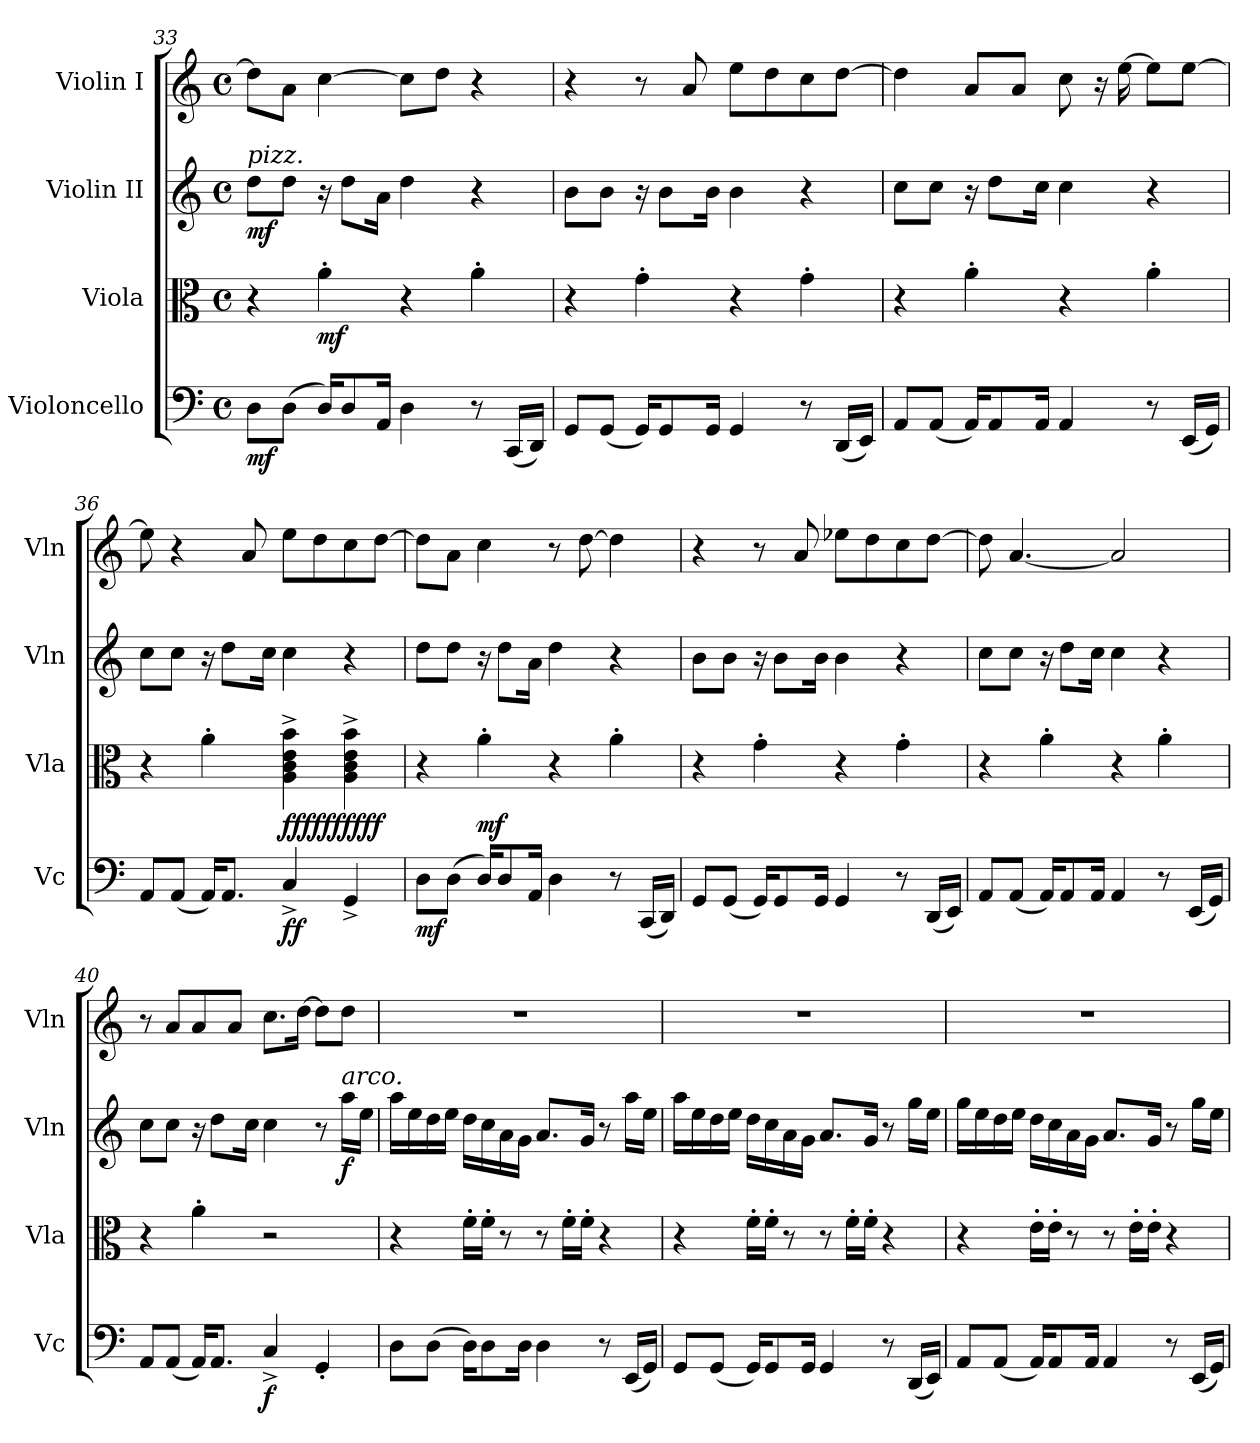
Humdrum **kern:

**kern	**dynam	**kern	**dynam	**kern	**dynam	**kern
*part4	*part4	*part3	*part3	*part2	*part2	*part1
*staff4	*staff4	*staff3	*staff3	*staff2	*staff2	*staff1
*I"Violoncello	*	*I"Viola	*	*I"Violin II	*	*I"Violin I
*I'Vc	*	*I'Vla	*	*I'Vln	*	*I'Vln
*clefF4	*	*clefC3	*	*clefG2	*	*clefG2
*k[]	*	*k[]	*	*k[]	*	*k[]
*M4/4	*	*M4/4	*	*M4/4	*	*M4/4
*met(c)	*	*met(c)	*	*met(c)	*	*met(c)
=33	=33	=33	=33	=33	=33	=33
!	!	!	!	!LO:TX:a:i:t=pizz.	!	!
!	!LO:DY:b	!	!	!	!LO:DY:b	!
8D\L	mf	4r	.	8dd\L	mf	8dd\L]
(8D\J	.	.	.	8dd\J	.	8a\J
!	!	!	!LO:DY:b	!	!	!
16D/KL)	.	4a'\	mf	16r	.	[4cc\
8D/	.	.	.	8dd\L	.	.
16AA/Jk	.	.	.	16a\Jk	.	.
4D\	.	4r	.	4dd\	.	8cc\L]
.	.	.	.	.	.	8dd\J
8r	.	4a'\	.	4r	.	4r
(16CC/LL	.	.	.	.	.	.
16DD/JJ)	.	.	.	.	.	.
!!LO:LB:g=z
=34	=34	=34	=34	=34	=34	=34
8GG/L	.	4r	.	8b\L	.	4r
(8GG/J	.	.	.	8b\J	.	.
16GG/KL)	.	4g'\	.	16r	.	8r
8GG/	.	.	.	8b\L	.	.
.	.	.	.	.	.	8a/
16GG/Jk	.	.	.	16b\Jk	.	.
4GG/	.	4r	.	4b\	.	8ee\L
.	.	.	.	.	.	8dd\
8r	.	4g'\	.	4r	.	8cc\
(16DD/LL	.	.	.	.	.	[8dd\J
16EE/JJ)	.	.	.	.	.	.
=35	=35	=35	=35	=35	=35	=35
8AA/L	.	4r	.	8cc\L	.	4dd\]
(8AA/J	.	.	.	8cc\J	.	.
16AA/KL)	.	4a'\	.	16r	.	8a/L
8AA/	.	.	.	8dd\L	.	.
.	.	.	.	.	.	8a/J
16AA/Jk	.	.	.	16cc\Jk	.	.
4AA/	.	4r	.	4cc\	.	8cc\
.	.	.	.	.	.	16r
.	.	.	.	.	.	[16ee\
8r	.	4a'\	.	4r	.	8ee\L]
(16EE/LL	.	.	.	.	.	[8ee\J
16GG/JJ)	.	.	.	.	.	.
=36	=36	=36	=36	=36	=36	=36
8AA/L	.	4r	.	8cc\L	.	8ee\]
(8AA/J	.	.	.	8cc\J	.	4r
16AA/KL)	.	4a'\	.	16r	.	.
8.AA/J	.	.	.	8dd\L	.	.
.	.	.	.	.	.	8a/
.	.	.	.	16cc\Jk	.	.
!	!LO:DY:b	!	!	!	!	!
!	!LO:DY:n=1:b	!	!LO:DY:b	!	!	!
!	!	!	!LO:DY:n=1:b	!	!	!
!	!	!	!LO:DY:n=2:b	!	!	!
!	!	!	!LO:DY:n=3:b	!	!	!
!	!	!	!LO:DY:n=4:b	!	!	!
!	!	!	!LO:DY:n=5:b	!	!	!
!	!	!	!LO:DY:n=6:b	!	!	!
!	!	!	!LO:DY:n=7:b	!	!	!
!	!	!	!LO:DY:n=8:b	!	!	!
!	!	!	!LO:DY:n=9:b	!	!	!
4C^/	f f	4A\^ 4c\^ 4e\^ 4b\^	f f f f f f f f f f	4cc\	.	8ee\L
.	.	.	.	.	.	8dd\
4GG^/	.	4A\^ 4c\^ 4e\^ 4b\^	.	4r	.	8cc\
.	.	.	.	.	.	[8dd\J
=37	=37	=37	=37	=37	=37	=37
!	!LO:DY:b	!	!	!	!	!
8D\L	mf	4r	.	8dd\L	.	8dd\L]
(8D\J	.	.	.	8dd\J	.	8a\J
!	!	!	!LO:DY:b	!	!	!
16D/KL)	.	4a'\	mf	16r	.	4cc\
8D/	.	.	.	8dd\L	.	.
16AA/Jk	.	.	.	16a\Jk	.	.
4D\	.	4r	.	4dd\	.	8r
.	.	.	.	.	.	[8dd\
8r	.	4a'\	.	4r	.	4dd\]
(16CC/LL	.	.	.	.	.	.
16DD/JJ)	.	.	.	.	.	.
!!LO:LB:g=z
=38	=38	=38	=38	=38	=38	=38
8GG/L	.	4r	.	8b\L	.	4r
(8GG/J	.	.	.	8b\J	.	.
16GG/KL)	.	4g'\	.	16r	.	8r
8GG/	.	.	.	8b\L	.	.
.	.	.	.	.	.	8a/
16GG/Jk	.	.	.	16b\Jk	.	.
4GG/	.	4r	.	4b\	.	8ee-X\L
.	.	.	.	.	.	8dd\
8r	.	4g'\	.	4r	.	8cc\
(16DD/LL	.	.	.	.	.	[8dd\J
16EE/JJ)	.	.	.	.	.	.
=39	=39	=39	=39	=39	=39	=39
8AA/L	.	4r	.	8cc\L	.	8dd\]
(8AA/J	.	.	.	8cc\J	.	[4.a/
16AA/KL)	.	4a'\	.	16r	.	.
8AA/	.	.	.	8dd\L	.	.
16AA/Jk	.	.	.	16cc\Jk	.	.
4AA/	.	4r	.	4cc\	.	2a/]
8r	.	4a'\	.	4r	.	.
(16EE/LL	.	.	.	.	.	.
16GG/JJ)	.	.	.	.	.	.
=40	=40	=40	=40	=40	=40	=40
8AA/L	.	4r	.	8cc\L	.	8r
(8AA/J	.	.	.	8cc\J	.	8a/L
16AA/KL)	.	4a'\	.	16r	.	8a/
8.AA/J	.	.	.	8dd\L	.	.
.	.	.	.	.	.	8a/J
.	.	.	.	16cc\Jk	.	.
!	!LO:DY:b	!	!	!	!	!
4C^/	f	2r	.	4cc\	.	8.cc\L
.	.	.	.	.	.	[16dd\Jk
4GG'/	.	.	.	8r	.	8dd\L]
!	!	!	!	!LO:TX:a:i:t=arco.	!	!
!	!	!	!	!	!LO:DY:b	!
.	.	.	.	16aa\LL	f	8dd\J
.	.	.	.	16ee\JJ	.	.
=41	=41	=41	=41	=41	=41	=41
8D\L	.	4r	.	16aa\LL	.	1r
.	.	.	.	16ee\	.	.
(8D\J	.	.	.	16dd\	.	.
.	.	.	.	16ee\JJ	.	.
16D\KL)	.	16f'\LL	.	16dd\LL	.	.
8D\	.	16f'\JJ	.	16cc\	.	.
.	.	8r	.	16a\	.	.
16D\Jk	.	.	.	16g\JJ	.	.
4D\	.	8r	.	8.a/L	.	.
.	.	16f'\LL	.	.	.	.
.	.	16f'\JJ	.	16g/Jk	.	.
8r	.	4r	.	8r	.	.
(16EE/LL	.	.	.	16aa\LL	.	.
16GG/JJ)	.	.	.	16ee\JJ	.	.
!!LO:PB:g=z
=42	=42	=42	=42	=42	=42	=42
8GG/L	.	4r	.	16aa\LL	.	1r
.	.	.	.	16ee\	.	.
(8GG/J	.	.	.	16dd\	.	.
.	.	.	.	16ee\JJ	.	.
16GG/KL)	.	16f'\LL	.	16dd\LL	.	.
8GG/	.	16f'\JJ	.	16cc\	.	.
.	.	8r	.	16a\	.	.
16GG/Jk	.	.	.	16g\JJ	.	.
4GG/	.	8r	.	8.a/L	.	.
.	.	16f'\LL	.	.	.	.
.	.	16f'\JJ	.	16g/Jk	.	.
8r	.	4r	.	8r	.	.
(16DD/LL	.	.	.	16gg\LL	.	.
16EE/JJ)	.	.	.	16ee\JJ	.	.
=43	=43	=43	=43	=43	=43	=43
8AA/L	.	4r	.	16gg\LL	.	1r
.	.	.	.	16ee\	.	.
(8AA/J	.	.	.	16dd\	.	.
.	.	.	.	16ee\JJ	.	.
16AA/KL)	.	16e'\LL	.	16dd\LL	.	.
8AA/	.	16e'\JJ	.	16cc\	.	.
.	.	8r	.	16a\	.	.
16AA/Jk	.	.	.	16g\JJ	.	.
4AA/	.	8r	.	8.a/L	.	.
.	.	16e'\LL	.	.	.	.
.	.	16e'\JJ	.	16g/Jk	.	.
8r	.	4r	.	8r	.	.
(16EE/LL	.	.	.	16gg\LL	.	.
16GG/JJ)	.	.	.	16ee\JJ	.	.
=	=	=	=	=	=	=
*-	*-	*-	*-	*-	*-	*-
